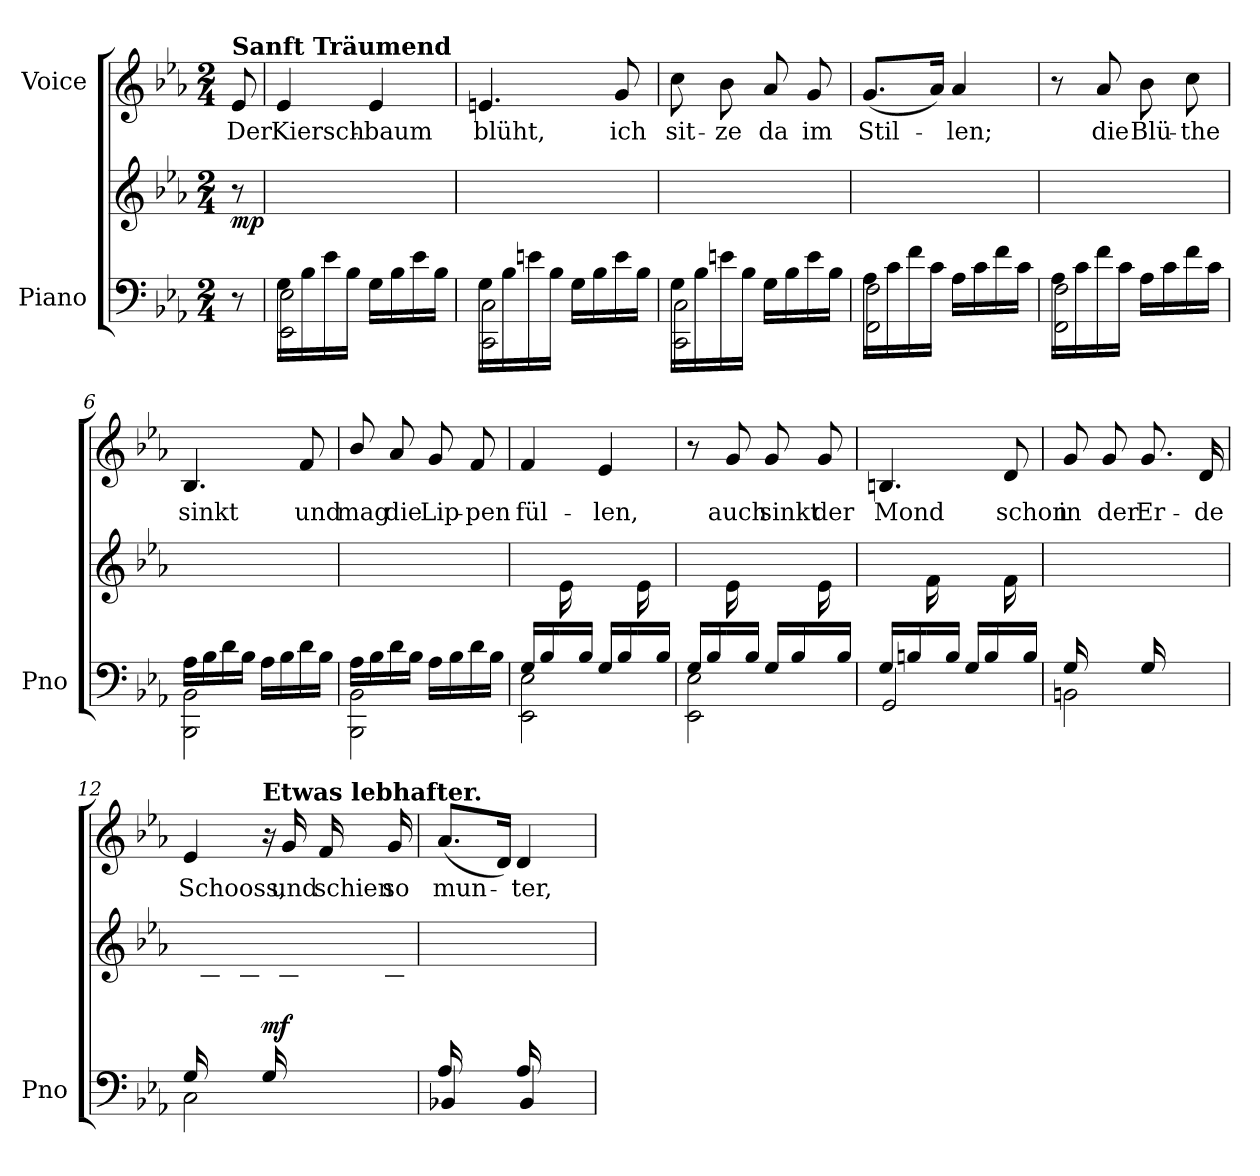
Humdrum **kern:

**kern	**kern	**dynam	**kern	**text
*part2	*part2	*part2	*part1	*part1
*staff3	*staff2	*staff2/3	*staff1	*staff1
*I"Piano	*	*	*I"Voice	*
*I'Pno	*	*	*	*
*clefF4	*clefG2	*	*clefG2	*
*k[b-e-a-]	*k[b-e-a-]	*	*k[b-e-a-]	*
*M2/4	*M2/4	*	*M2/4	*
=	=	=	=	=
!	!	!	!LO:TX:a:B:t=Sanft Träumend	!
!	!	!LO:DY:b	!	!LO:LY:b
8r	8r	mp	8e-/	Der
=1	=1	=1	=1	=1
*^	*	*	*	*
!	!	!	!	!	!LO:LY:b
16G\LL	2EE-\ 2E-\	2ryy	.	4e-/	Kiersch-
16B-\	.	.	.	.	.
16e-\	.	.	.	.	.
16B-\JJ	.	.	.	.	.
!	!	!	!	!	!LO:LY:b
16G\LL	.	.	.	4e-/	-baum
16B-\	.	.	.	.	.
16e-\	.	.	.	.	.
16B-\JJ	.	.	.	.	.
=2	=2	=2	=2	=2	=2
!	!	!	!	!	!LO:LY:b
16G\LL	2CC\ 2C\	2ryy	.	4.en/	blüht,
16B-\	.	.	.	.	.
16en\	.	.	.	.	.
16B-\JJ	.	.	.	.	.
16G\LL	.	.	.	.	.
16B-\	.	.	.	.	.
!	!	!	!	!	!LO:LY:b
16e\	.	.	.	8g/	ich
16B-\JJ	.	.	.	.	.
=3	=3	=3	=3	=3	=3
!	!	!	!	!	!LO:LY:b
16G\LL	2CC\ 2C\	2ryy	.	8cc\	sit-
16B-\	.	.	.	.	.
!	!	!	!	!	!LO:LY:b
16en\	.	.	.	8b-\	-ze
16B-\JJ	.	.	.	.	.
!	!	!	!	!	!LO:LY:b
16G\LL	.	.	.	8a-/	da
16B-\	.	.	.	.	.
!	!	!	!	!	!LO:LY:b
16e\	.	.	.	8g/	im
16B-\JJ	.	.	.	.	.
=4	=4	=4	=4	=4	=4
!	!	!	!	!	!LO:LY:b
16A-\LL	2FF\ 2F\	2ryy	.	(<8.g/L	Stil-
16c\	.	.	.	.	.
16f\	.	.	.	.	.
16c\JJ	.	.	.	16a-/Jk)	.
!	!	!	!	!	!LO:LY:b
16A-\LL	.	.	.	4a-/	-len;
16c\	.	.	.	.	.
16f\	.	.	.	.	.
16c\JJ	.	.	.	.	.
=5	=5	=5	=5	=5	=5
16A-\LL	2FF\ 2F\	2ryy	.	8r	.
16c\	.	.	.	.	.
!	!	!	!	!	!LO:LY:b
16f\	.	.	.	8a-/	die
16c\JJ	.	.	.	.	.
!	!	!	!	!	!LO:LY:b
16A-\LL	.	.	.	8b-\	Blü-
16c\	.	.	.	.	.
!	!	!	!	!	!LO:LY:b
16f\	.	.	.	8cc\	-the
16c\JJ	.	.	.	.	.
=6	=6	=6	=6	=6	=6
!	!	!	!	!	!LO:LY:b
16A-\LL	2BBB-\ 2BB-\	2ryy	.	4.B-/	sinkt
16B-\	.	.	.	.	.
16d\	.	.	.	.	.
16B-\JJ	.	.	.	.	.
16A-\LL	.	.	.	.	.
16B-\	.	.	.	.	.
!	!	!	!	!	!LO:LY:b
16d\	.	.	.	8f/	und
16B-\JJ	.	.	.	.	.
!!LO:LB:g=z
=7	=7	=7	=7	=7	=7
!	!	!	!	!	!LO:LY:b
16A-\LL	2BBB-\ 2BB-\	2ryy	.	8b-/	mag
16B-\	.	.	.	.	.
!	!	!	!	!	!LO:LY:b
16d\	.	.	.	8a-/	die
16B-\JJ	.	.	.	.	.
!	!	!	!	!	!LO:LY:b
16A-\LL	.	.	.	8g/	Lip-
16B-\	.	.	.	.	.
!	!	!	!	!	!LO:LY:b
16d\	.	.	.	8f/	-pen
16B-\JJ	.	.	.	.	.
=8	=8	=8	=8	=8	=8
!	!	!	!	!	!LO:LY:b
16G/LL	2EE-\ 2E-\	8ryy	.	4f/	fül-
16B-/	.	.	.	.	.
16ryy	.	16e-\	.	.	.
16B-/JJ	.	8.ryy	.	.	.
!	!	!	!	!	!LO:LY:b
16G/LL	.	.	.	4e-/	-len,
16B-/	.	.	.	.	.
16ryy	.	16e-\	.	.	.
16B-/JJ	.	16ryy	.	.	.
=9	=9	=9	=9	=9	=9
16G/LL	2EE-\ 2E-\	8ryy	.	8r	.
16B-/	.	.	.	.	.
!	!	!	!	!	!LO:LY:b
16ryy	.	16e-\	.	8g/	auch
16B-/JJ	.	8.ryy	.	.	.
!	!	!	!	!	!LO:LY:b
16G/LL	.	.	.	8g/	sinkt
16B-/	.	.	.	.	.
!	!	!	!	!	!LO:LY:b
16ryy	.	16e-\	.	8g/	der
16B-/JJ	.	16ryy	.	.	.
=10	=10	=10	=10	=10	=10
!	!	!	!	!	!LO:LY:b
16G/LL	2GG/	8ryy	.	4.Bn/	Mond
16Bn/	.	.	.	.	.
16ryy	.	16f\	.	.	.
16B/JJ	.	8.ryy	.	.	.
16G/LL	.	.	.	.	.
16B/	.	.	.	.	.
!	!	!	!	!	!LO:LY:b
16ryy	.	16f\	.	8d/	schon
16B/JJ	.	16ryy	.	.	.
=11	=11	=11	=11	=11	=11
!	!	!	!	!	!LO:LY:b
16G/LL	2BBn\	16ryy	.	8g/	in
8.ryy	.	16d\	.	.	.
!	!	!	!	!	!LO:LY:b
.	.	16f\	.	8g/	der
.	.	16d\JJ	.	.	.
!	!	!	!	!	!LO:LY:b
16G/LL	.	16ryy	.	8.g/	Er-
8.ryy	.	16d\	.	.	.
.	.	16f\	.	.	.
!	!	!	!	!	!LO:LY:b
.	.	16d\JJ	.	16d/	-de
=12	=12	=12	=12	=12	=12
!	!	!	!	!	!LO:LY:b
16G/LL	2C\	16ryy	.	4e-/	Schooss,
8.ryy	.	16c\	.	.	.
.	.	16e-\	.	.	.
.	.	16c\JJ	.	.	.
!	!	!	!	!LO:TX:a:B:t=Etwas lebhafter.	!
!	!	!	!LO:DY:b	!	!
16G/LL	.	16ryy	mf	16r	.
!	!	!	!	!	!LO:LY:b
8.ryy	.	16c\	.	16g/	und
!	!	!	!	!	!LO:LY:b
.	.	16e-\	.	16f/	schien
!	!	!	!	!	!LO:LY:b
.	.	16c\JJ	.	16g/	so
!!LO:LB:g=z
=13	=13	=13	=13	=13	=13
!	!	!	!	!	!LO:LY:b
16A-/LL	4BB-X/	16ryy	.	(<8.a-/L	mun-
8.ryy	.	16d\	.	.	.
.	.	16f\	.	.	.
.	.	16d\JJ	.	16d/Jk)	.
!	!	!	!	!	!LO:LY:b
16A-/LL	4BB-/	16ryy	.	4d/	-ter,
8.ryy	.	16d\	.	.	.
.	.	16f\	.	.	.
.	.	16d\JJ	.	.	.
*v	*v	*	*	*	*
=	=	=	=	=
*-	*-	*-	*-	*-
